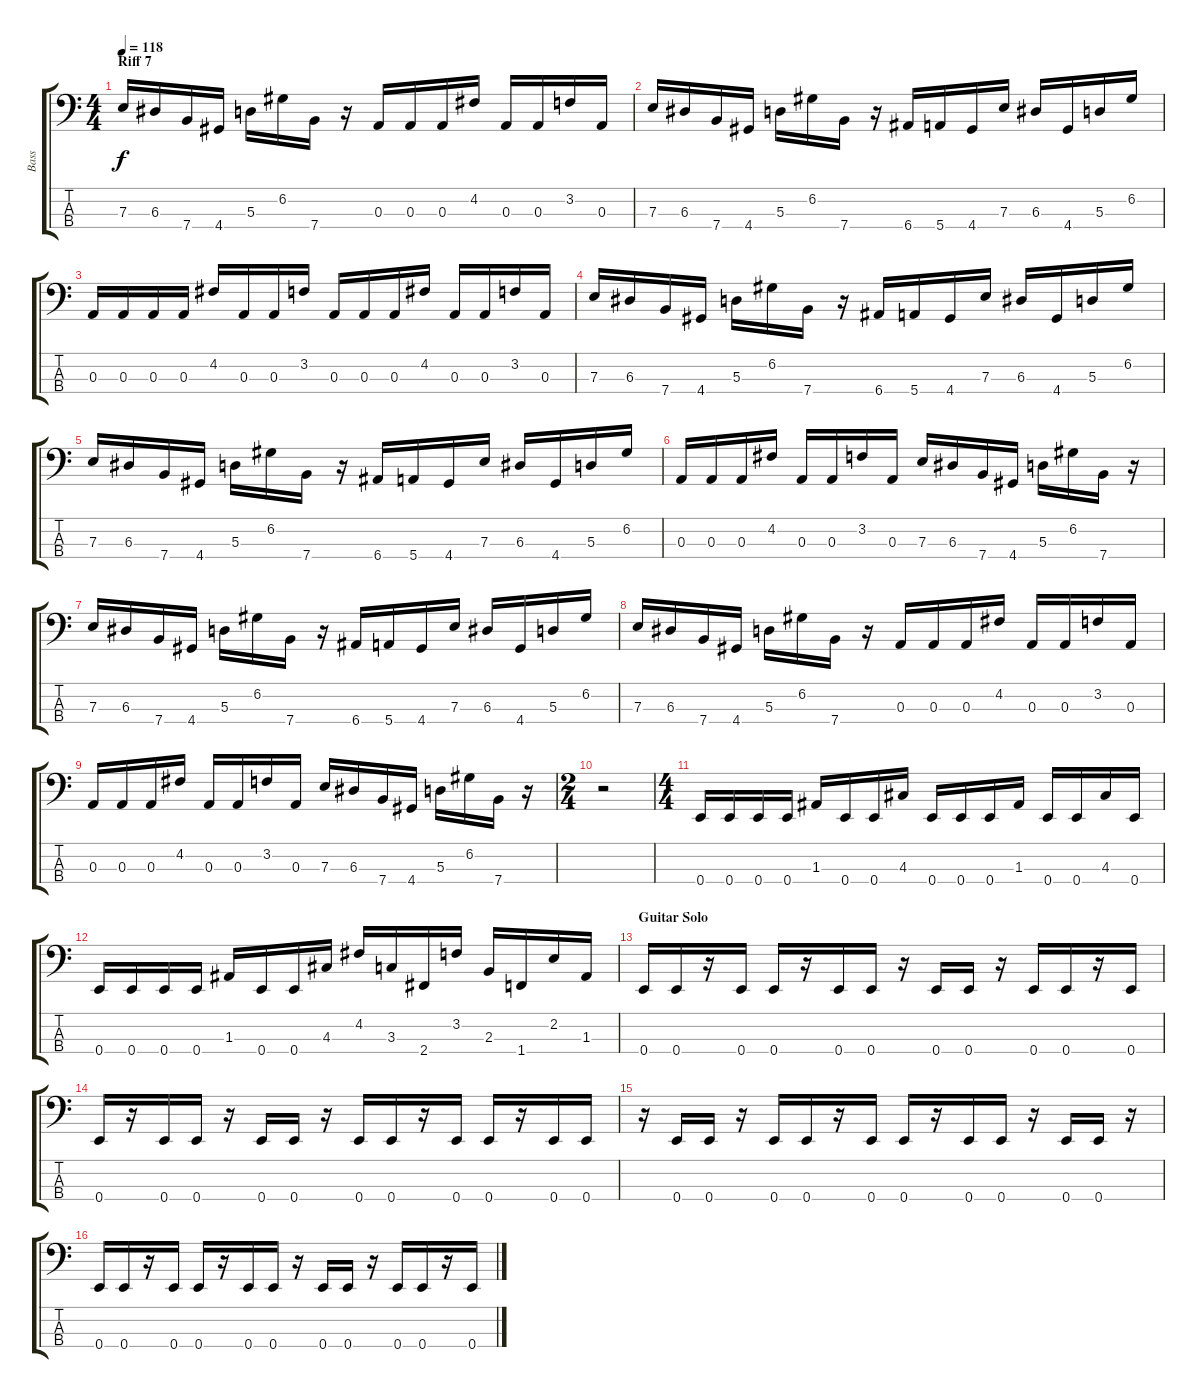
\track ("Bass" "Bass") {instrument electricbassfinger}
\staff {score tabs}
\tuning (G2 D2 A1 E1) {hide}
\ts (4 4)
\section ("" "Riff 7")
\tempo 118
\clef f4
\ks c
7.3.16{dy f} 6.3.16 7.4.16 4.4.16 5.3.16 6.2.16 7.4.16 r.16 0.3.16 0.3.16 0.3.16 4.2.16 0.3.16 0.3.16 3.2.16 0.3.16 |
7.3.16 6.3.16 7.4.16 4.4.16 5.3.16 6.2.16 7.4.16 r.16 6.4.16 5.4.16 4.4.16 7.3.16 6.3.16 4.4.16 5.3.16 6.2.16 |
0.3.16 0.3.16 0.3.16 0.3.16 4.2.16 0.3.16 0.3.16 3.2.16 0.3.16 0.3.16 0.3.16 4.2.16 0.3.16 0.3.16 3.2.16 0.3.16 |
7.3.16 6.3.16 7.4.16 4.4.16 5.3.16 6.2.16 7.4.16 r.16 6.4.16 5.4.16 4.4.16 7.3.16 6.3.16 4.4.16 5.3.16 6.2.16 |
7.3.16 6.3.16 7.4.16 4.4.16 5.3.16 6.2.16 7.4.16 r.16 6.4.16 5.4.16 4.4.16 7.3.16 6.3.16 4.4.16 5.3.16 6.2.16 |
0.3.16 0.3.16 0.3.16 4.2.16 0.3.16 0.3.16 3.2.16 0.3.16 7.3.16 6.3.16 7.4.16 4.4.16 5.3.16 6.2.16 7.4.16 r.16 |
7.3.16 6.3.16 7.4.16 4.4.16 5.3.16 6.2.16 7.4.16 r.16 6.4.16 5.4.16 4.4.16 7.3.16 6.3.16 4.4.16 5.3.16 6.2.16 |
7.3.16 6.3.16 7.4.16 4.4.16 5.3.16 6.2.16 7.4.16 r.16 0.3.16 0.3.16 0.3.16 4.2.16 0.3.16 0.3.16 3.2.16 0.3.16 |
0.3.16 0.3.16 0.3.16 4.2.16 0.3.16 0.3.16 3.2.16 0.3.16 7.3.16 6.3.16 7.4.16 4.4.16 5.3.16 6.2.16 7.4.16 r.16 |
\ts (2 4)
r.2 |
\ts (4 4)
0.4.16 0.4.16 0.4.16 0.4.16 1.3.16 0.4.16 0.4.16 4.3.16 0.4.16 0.4.16 0.4.16 1.3.16 0.4.16 0.4.16 4.3.16 0.4.16 |
0.4.16 0.4.16 0.4.16 0.4.16 1.3.16 0.4.16 0.4.16 4.3.16 4.2.16 3.3.16 2.4.16 3.2.16 2.3.16 1.4.16 2.2.16 1.3.16 |
\section ("" "Guitar Solo")
0.4.16 0.4.16 r.16 0.4.16 0.4.16 r.16 0.4.16 0.4.16 r.16 0.4.16 0.4.16 r.16 0.4.16 0.4.16 r.16 0.4.16 |
0.4.16 r.16 0.4.16 0.4.16 r.16 0.4.16 0.4.16 r.16 0.4.16 0.4.16 r.16 0.4.16 0.4.16 r.16 0.4.16 0.4.16 |
r.16 0.4.16 0.4.16 r.16 0.4.16 0.4.16 r.16 0.4.16 0.4.16 r.16 0.4.16 0.4.16 r.16 0.4.16 0.4.16 r.16 |
0.4.16 0.4.16 r.16 0.4.16 0.4.16 r.16 0.4.16 0.4.16 r.16 0.4.16 0.4.16 r.16 0.4.16 0.4.16 r.16 0.4.16
